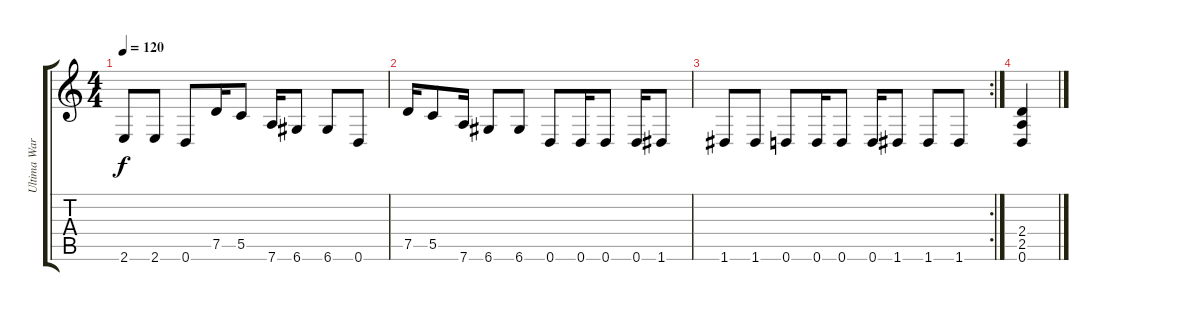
\track ("Ultima Warrior" "Ultima War") {instrument distortionguitar}
\staff {score tabs}
\tuning (D4 A3 F3 C3 G2 D2) {hide}
\ts (4 4)
\tempo 120
\clef g2
\ks c
2.6.8{dy f} 2.6.8 0.6.8 7.5.16 5.5.8 7.6.16 6.6.8 6.6.8 0.6.8 |
7.5.16 5.5.8 7.6.16 6.6.8 6.6.8 0.6.8 0.6.16 0.6.8 0.6.16 1.6.8 |
\rc 2
1.6.8 1.6.8 0.6.8 0.6.16 0.6.8 0.6.16 1.6.8 1.6.8 1.6.8 |
(2.4 2.5 0.6).4
